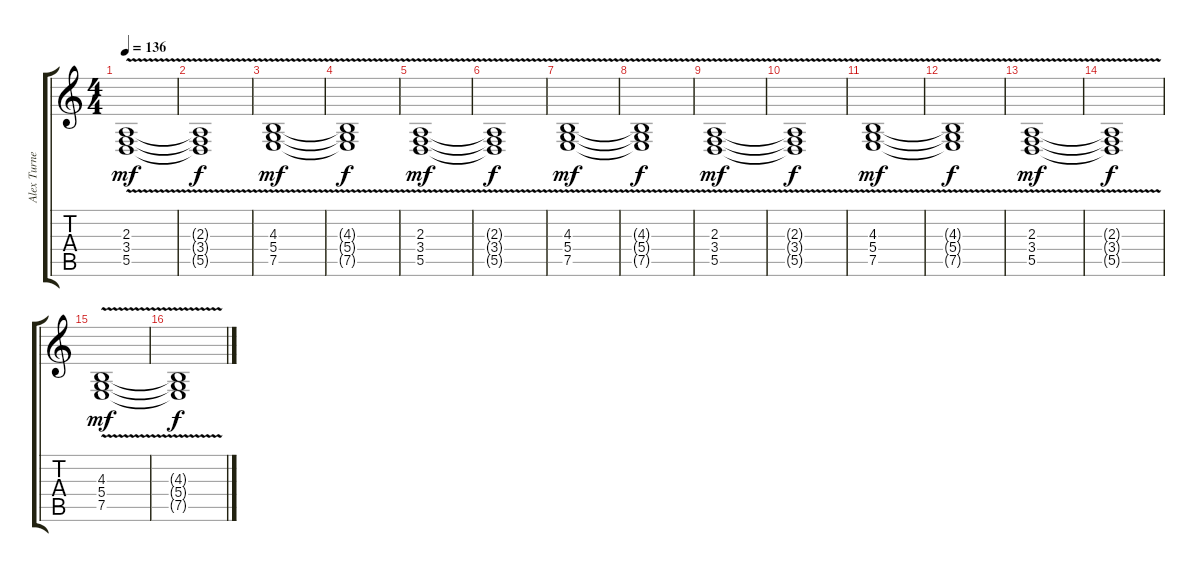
\track ("Alex Turner (Keyboard)" "Alex Turne") {instrument recorder}
\staff {score tabs}
\tuning (E4 B3 G3 D3 A2 E2) {hide}
\ts (4 4)
\tempo 136
\clef g2
\ks c
(2.3{v} 3.4{v} 5.5{v}).1{dy mf} |
(2.3{t} 3.4{t} 5.5{t}).1{dy f} |
(4.3{v} 5.4{v} 7.5{v}).1{dy mf} |
(4.3{t} 5.4{t} 7.5{t}).1{dy f} |
(2.3{v} 3.4{v} 5.5{v}).1{dy mf} |
(2.3{t} 3.4{t} 5.5{t}).1{dy f} |
(4.3{v} 5.4{v} 7.5{v}).1{dy mf} |
(4.3{t} 5.4{t} 7.5{t}).1{dy f} |
(2.3{v} 3.4{v} 5.5{v}).1{dy mf} |
(2.3{t} 3.4{t} 5.5{t}).1{dy f} |
(4.3{v} 5.4{v} 7.5{v}).1{dy mf} |
(4.3{t} 5.4{t} 7.5{t}).1{dy f} |
(2.3{v} 3.4{v} 5.5{v}).1{dy mf} |
(2.3{t} 3.4{t} 5.5{t}).1{dy f} |
(4.3{v} 5.4{v} 7.5{v}).1{dy mf} |
(4.3{t} 5.4{t} 7.5{t}).1{dy f}
